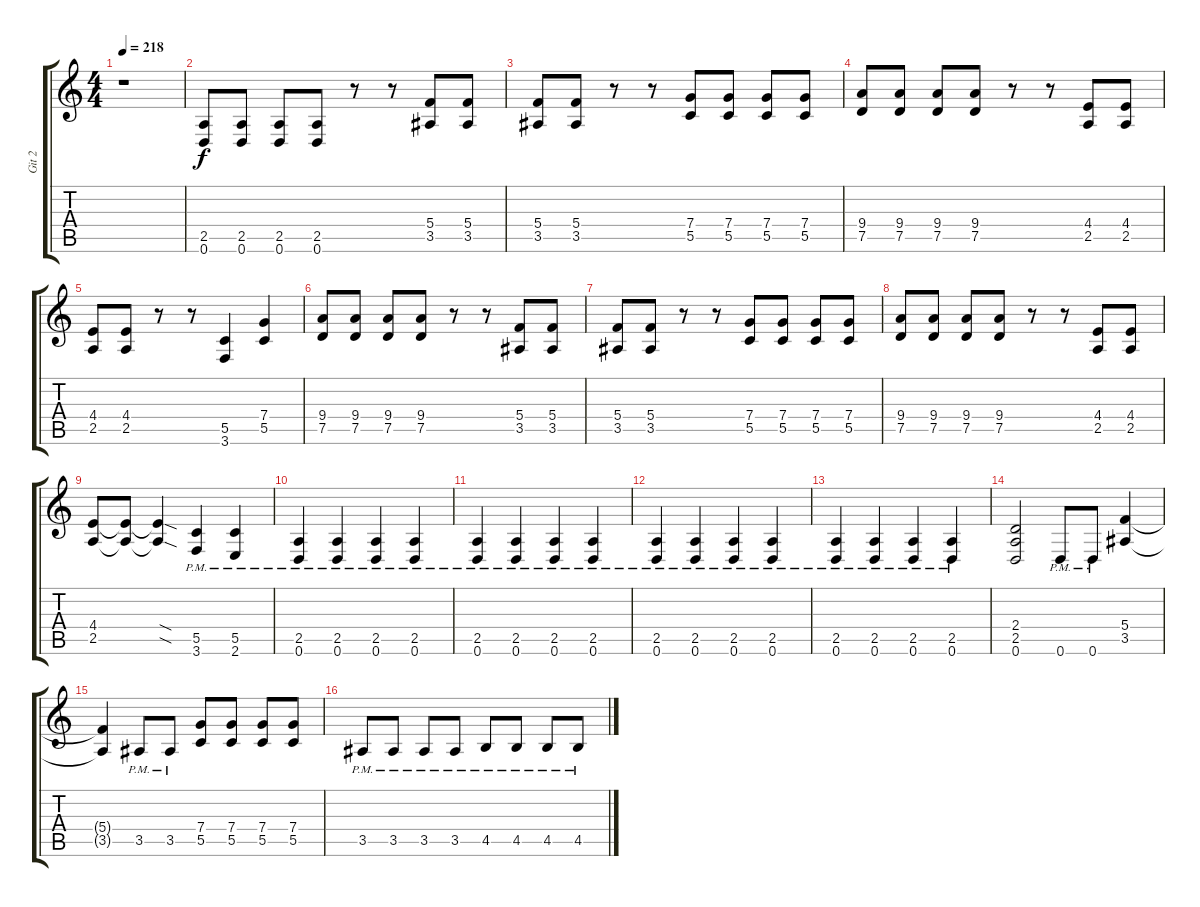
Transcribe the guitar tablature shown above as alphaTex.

\track ("Git 2" "Git 2") {instrument overdrivenguitar}
\staff {score tabs}
\tuning (D4 A3 F3 C3 G2 D2) {hide}
\ts (4 4)
\tempo 218
\clef g2
\ks c
r.1{dy f} |
(2.5 0.6).8 (2.5 0.6).8 (2.5 0.6).8 (2.5 0.6).8 r.8 r.8 (5.4 3.5).8 (5.4 3.5).8 |
(5.4 3.5).8 (5.4 3.5).8 r.8 r.8 (7.4 5.5).8 (7.4 5.5).8 (7.4 5.5).8 (7.4 5.5).8 |
(9.4 7.5).8 (9.4 7.5).8 (9.4 7.5).8 (9.4 7.5).8 r.8 r.8 (4.4 2.5).8 (4.4 2.5).8 |
(4.4 2.5).8 (4.4 2.5).8 r.8 r.8 (5.5 3.6).4 (7.4 5.5).4 |
(9.4 7.5).8 (9.4 7.5).8 (9.4 7.5).8 (9.4 7.5).8 r.8 r.8 (5.4 3.5).8 (5.4 3.5).8 |
(5.4 3.5).8 (5.4 3.5).8 r.8 r.8 (7.4 5.5).8 (7.4 5.5).8 (7.4 5.5).8 (7.4 5.5).8 |
(9.4 7.5).8 (9.4 7.5).8 (9.4 7.5).8 (9.4 7.5).8 r.8 r.8 (4.4 2.5).8 (4.4 2.5).8 |
(4.4 2.5).8 (4.4{t} 2.5{t}).8 (4.4{sod t} 2.5{sod t}).4 (5.5{pm} 3.6{pm}).4 (5.5{pm} 2.6{pm}).4 |
(2.5{pm} 0.6{pm}).4 (2.5{pm} 0.6{pm}).4 (2.5{pm} 0.6{pm}).4 (2.5{pm} 0.6{pm}).4 |
(2.5{pm} 0.6{pm}).4 (2.5{pm} 0.6{pm}).4 (2.5{pm} 0.6{pm}).4 (2.5{pm} 0.6{pm}).4 |
(2.5{pm} 0.6{pm}).4 (2.5{pm} 0.6{pm}).4 (2.5{pm} 0.6{pm}).4 (2.5{pm} 0.6{pm}).4 |
(2.5{pm} 0.6{pm}).4 (2.5{pm} 0.6{pm}).4 (2.5{pm} 0.6{pm}).4 (2.5{pm} 0.6{pm}).4 |
(2.4 2.5 0.6).2 0.6{pm}.8 0.6{pm}.8 (5.4 3.5).4 |
(5.4{t} 3.5{t}).4 3.5{pm}.8 3.5{pm}.8 (7.4 5.5).8 (7.4 5.5).8 (7.4 5.5).8 (7.4 5.5).8 |
3.5{pm}.8 3.5{pm}.8 3.5{pm}.8 3.5{pm}.8 4.5{pm}.8 4.5{pm}.8 4.5{pm}.8 4.5{pm}.8
